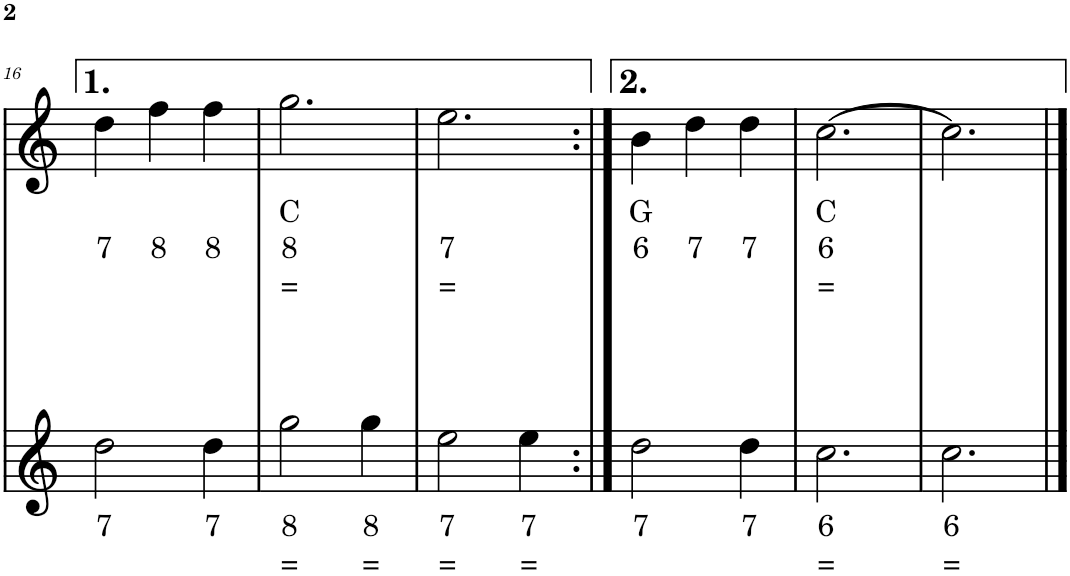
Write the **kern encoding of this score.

**kern	**text	**text	**kern	**text	**text	**text
*part2	*part2	*part2	*part1	*part1	*part1	*part1
*staff2	*staff2	*staff2	*staff1	*staff1	*staff1	*staff1
*I"Viool	*	*	*I"Piano	*	*	*
!!LO:PB:g=z
*clefG2	*	*	*clefG2	*	*	*
*k[]	*	*	*k[]	*	*	*
*M3/4	*	*	*M3/4	*	*	*
=16	=16	=16	=16	=16	=16	=16
!	!LO:LY:b	!	!	!	!LO:LY:b	!
2dd\	7	.	4dd\	.	7	.
!	!	!	!	!	!LO:LY:b	!
.	.	.	4ff\	.	8	.
!	!LO:LY:b	!	!	!	!LO:LY:b	!
4dd\	7	.	4ff\	.	8	.
=17	=17	=17	=17	=17	=17	=17
!	!LO:LY:b	!LO:LY:b	!	!LO:LY:b	!LO:LY:b	!LO:LY:b
2gg\	8	=	2.gg\	C	8	=
!	!LO:LY:b	!LO:LY:b	!	!	!	!
4gg\	8	=	.	.	.	.
=18	=18	=18	=18	=18	=18	=18
!	!LO:LY:b	!LO:LY:b	!	!	!LO:LY:b	!LO:LY:b
2ee\	7	=	2.ee\	.	7	=
!	!LO:LY:b	!LO:LY:b	!	!	!	!
4ee\	7	=	.	.	.	.
=19:|!	=19:|!	=19:|!	=19:|!	=19:|!	=19:|!	=19:|!
!	!LO:LY:b	!	!	!LO:LY:b	!LO:LY:b	!
2dd\	7	.	4b\	G	6	.
!	!	!	!	!	!LO:LY:b	!
.	.	.	4dd\	.	7	.
!	!LO:LY:b	!	!	!	!LO:LY:b	!
4dd\	7	.	4dd\	.	7	.
=20	=20	=20	=20	=20	=20	=20
!	!LO:LY:b	!LO:LY:b	!	!LO:LY:b	!LO:LY:b	!LO:LY:b
2.cc\	6	=	[2.cc\	C	6	=
=21	=21	=21	=21	=21	=21	=21
!	!LO:LY:b	!LO:LY:b	!	!	!	!
2.cc\	6	=	2.cc\]	.	.	.
==	==	==	==	==	==	==
*-	*-	*-	*-	*-	*-	*-
